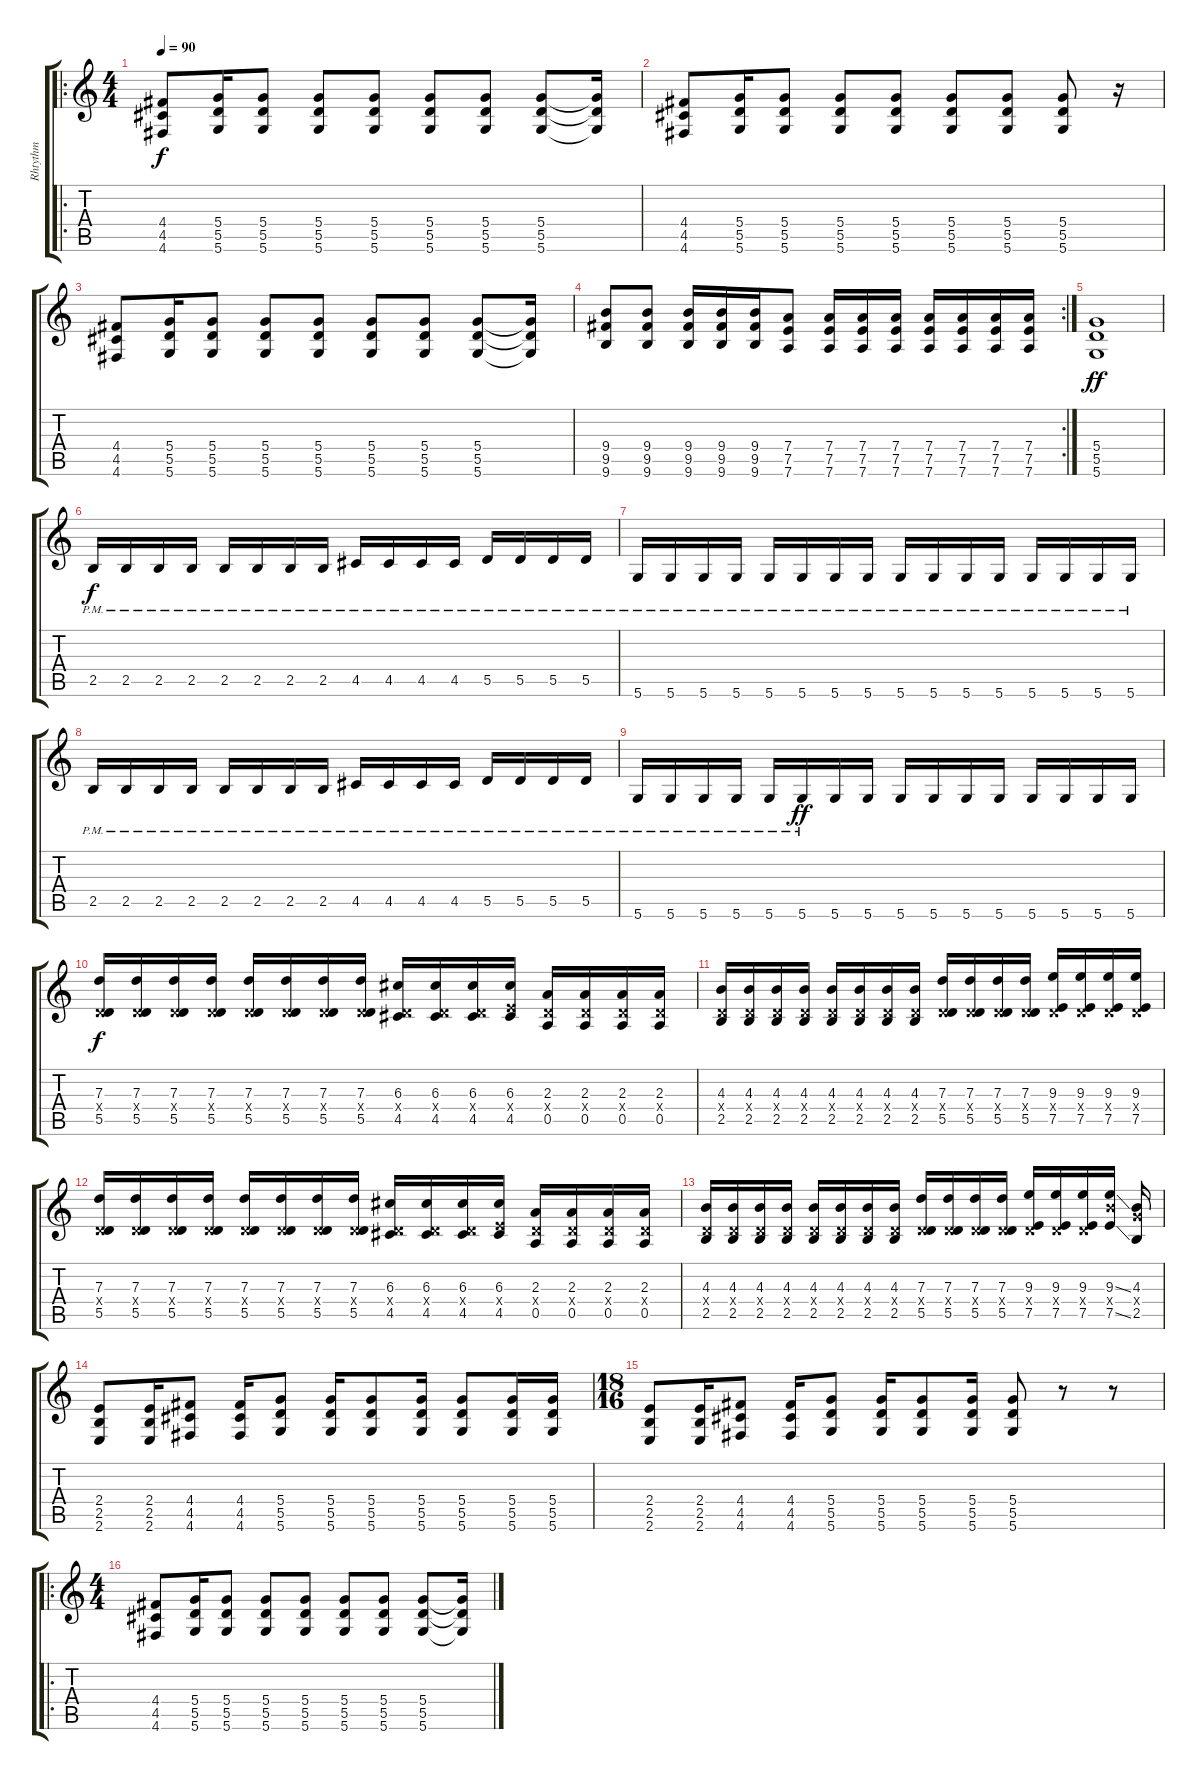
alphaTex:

\track ("Rhtythm" "Rhtythm") {instrument distortionguitar}
\staff {score tabs}
\tuning (E4 B3 G3 D3 A2 D2) {hide}
\ro
\ts (4 4)
\tempo 90
\clef g2
\ks c
(4.4 4.5 4.6).8{dy f} (5.4 5.5 5.6).16 (5.4 5.5 5.6).8 (5.4 5.5 5.6).8 (5.4 5.5 5.6).8 (5.4 5.5 5.6).8 (5.4 5.5 5.6).8 (5.4 5.5 5.6).8 (5.4{t} 5.5{t} 5.6{t}).16 |
(4.4 4.5 4.6).8 (5.4 5.5 5.6).16 (5.4 5.5 5.6).8 (5.4 5.5 5.6).8 (5.4 5.5 5.6).8 (5.4 5.5 5.6).8 (5.4 5.5 5.6).8 (5.4 5.5 5.6).8 r.16 |
(4.4 4.5 4.6).8 (5.4 5.5 5.6).16 (5.4 5.5 5.6).8 (5.4 5.5 5.6).8 (5.4 5.5 5.6).8 (5.4 5.5 5.6).8 (5.4 5.5 5.6).8 (5.4 5.5 5.6).8 (5.4{t} 5.5{t} 5.6{t}).16 |
\rc 2
(9.4 9.5 9.6).8 (9.4 9.5 9.6).8 (9.4 9.5 9.6).16 (9.4 9.5 9.6).16 (9.4 9.5 9.6).16 (7.4 7.5 7.6).8 (7.4 7.5 7.6).16 (7.4 7.5 7.6).16 (7.4 7.5 7.6).16 (7.4 7.5 7.6).16 (7.4 7.5 7.6).16 (7.4 7.5 7.6).16 (7.4 7.5 7.6).16 |
(5.4 5.5 5.6).1{dy ff} |
2.5{pm}.16{dy f} 2.5{pm}.16 2.5{pm}.16 2.5{pm}.16 2.5{pm}.16 2.5{pm}.16 2.5{pm}.16 2.5{pm}.16 4.5{pm}.16 4.5{pm}.16 4.5{pm}.16 4.5{pm}.16 5.5{pm}.16 5.5{pm}.16 5.5{pm}.16 5.5{pm}.16 |
5.6{pm}.16 5.6{pm}.16 5.6{pm}.16 5.6{pm}.16 5.6{pm}.16 5.6{pm}.16 5.6{pm}.16 5.6{pm}.16 5.6{pm}.16 5.6{pm}.16 5.6{pm}.16 5.6{pm}.16 5.6{pm}.16 5.6{pm}.16 5.6{pm}.16 5.6{pm}.16 |
2.5{pm}.16 2.5{pm}.16 2.5{pm}.16 2.5{pm}.16 2.5{pm}.16 2.5{pm}.16 2.5{pm}.16 2.5{pm}.16 4.5{pm}.16 4.5{pm}.16 4.5{pm}.16 4.5{pm}.16 5.5{pm}.16 5.5{pm}.16 5.5{pm}.16 5.5{pm}.16 |
5.6{pm}.16 5.6{pm}.16 5.6{pm}.16 5.6{pm}.16 5.6{pm}.16 5.6{pm}.16{dy ff} 5.6.16 5.6.16 5.6.16 5.6.16 5.6.16 5.6.16 5.6.16 5.6.16 5.6.16 5.6.16 |
(7.3 0.4{x} 5.5).16{dy f} (7.3 0.4{x} 5.5).16 (7.3 0.4{x} 5.5).16 (7.3 0.4{x} 5.5).16 (7.3 0.4{x} 5.5).16 (7.3 0.4{x} 5.5).16 (7.3 0.4{x} 5.5).16 (7.3 0.4{x} 5.5).16 (6.3 0.4{x} 4.5).16 (6.3 0.4{x} 4.5).16 (6.3 0.4{x} 4.5).16 (6.3 2.4{x} 4.5).16 (2.3 0.4{x} 0.5).16 (2.3 0.4{x} 0.5).16 (2.3 0.4{x} 0.5).16 (2.3 0.4{x} 0.5).16 |
(4.3 0.4{x} 2.5).16 (4.3 0.4{x} 2.5).16 (4.3 0.4{x} 2.5).16 (4.3 0.4{x} 2.5).16 (4.3 0.4{x} 2.5).16 (4.3 0.4{x} 2.5).16 (4.3 0.4{x} 2.5).16 (4.3 0.4{x} 2.5).16 (7.3 0.4{x} 5.5).16 (7.3 0.4{x} 5.5).16 (7.3 0.4{x} 5.5).16 (7.3 0.4{x} 5.5).16 (9.3 0.4{x} 7.5).16 (9.3 0.4{x} 7.5).16 (9.3 0.4{x} 7.5).16 (9.3 0.4{x} 7.5).16 |
(7.3 0.4{x} 5.5).16 (7.3 0.4{x} 5.5).16 (7.3 0.4{x} 5.5).16 (7.3 0.4{x} 5.5).16 (7.3 0.4{x} 5.5).16 (7.3 0.4{x} 5.5).16 (7.3 0.4{x} 5.5).16 (7.3 0.4{x} 5.5).16 (6.3 0.4{x} 4.5).16 (6.3 0.4{x} 4.5).16 (6.3 0.4{x} 4.5).16 (6.3 2.4{x} 4.5).16 (2.3 0.4{x} 0.5).16 (2.3 0.4{x} 0.5).16 (2.3 0.4{x} 0.5).16 (2.3 0.4{x} 0.5).16 |
(4.3 0.4{x} 2.5).16 (4.3 0.4{x} 2.5).16 (4.3 0.4{x} 2.5).16 (4.3 0.4{x} 2.5).16 (4.3 0.4{x} 2.5).16 (4.3 0.4{x} 2.5).16 (4.3 0.4{x} 2.5).16 (4.3 0.4{x} 2.5).16 (7.3 0.4{x} 5.5).16 (7.3 0.4{x} 5.5).16 (7.3 0.4{x} 5.5).16 (7.3 0.4{x} 5.5).16 (9.3 0.4{x} 7.5).16 (9.3 0.4{x} 7.5).16 (9.3 0.4{x} 7.5).16 (9.3{ss} 9.4{x} 7.5{ss}).16 (4.3 5.4{x} 2.5).16 |
(2.4 2.5 2.6).8 (2.4 2.5 2.6).16 (4.4 4.5 4.6).8 (4.4 4.5 4.6).16 (5.4 5.5 5.6).8 (5.4 5.5 5.6).16 (5.4 5.5 5.6).8 (5.4 5.5 5.6).16 (5.4 5.5 5.6).8 (5.4 5.5 5.6).16 (5.4 5.5 5.6).16 |
\ts (18 16)
(2.4 2.5 2.6).8 (2.4 2.5 2.6).16 (4.4 4.5 4.6).8 (4.4 4.5 4.6).16 (5.4 5.5 5.6).8 (5.4 5.5 5.6).16 (5.4 5.5 5.6).8 (5.4 5.5 5.6).16 (5.4 5.5 5.6).8 r.8 r.8 |
\ro
\ts (4 4)
(4.4 4.5 4.6).8 (5.4 5.5 5.6).16 (5.4 5.5 5.6).8 (5.4 5.5 5.6).8 (5.4 5.5 5.6).8 (5.4 5.5 5.6).8 (5.4 5.5 5.6).8 (5.4 5.5 5.6).8 (5.4{t} 5.5{t} 5.6{t}).16
